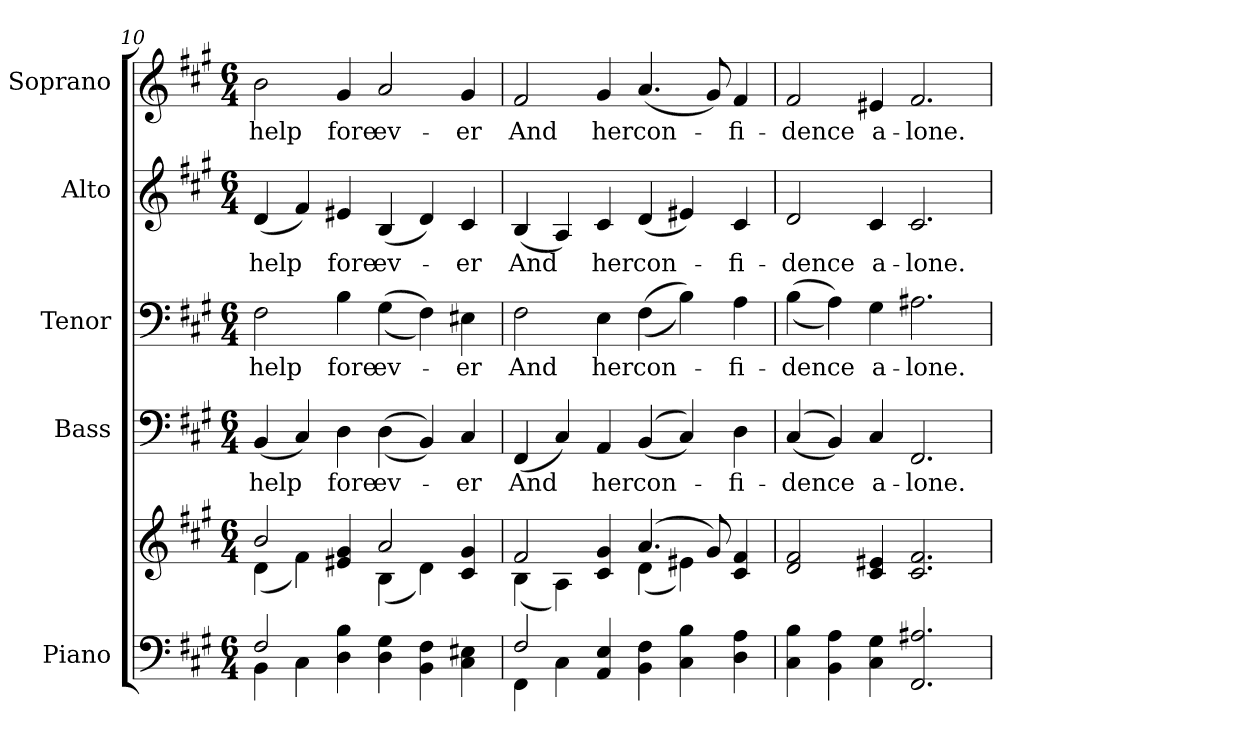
**kern	**kern	**kern	**text	**kern	**text	**kern	**text	**kern	**text
*part5	*part5	*part4	*part4	*part3	*part3	*part2	*part2	*part1	*part1
*staff6	*staff5	*staff4	*staff4	*staff3	*staff3	*staff2	*staff2	*staff1	*staff1
*I"Piano	*	*I"Bass	*	*I"Tenor	*	*I"Alto	*	*I"Soprano	*
*I'Pno.	*	*I'B.	*	*I'T.	*	*I'A.	*	*I'S.	*
*clefF4	*clefG2	*clefF4	*	*clefF4	*	*clefG2	*	*clefG2	*
*k[f#c#g#]	*k[f#c#g#]	*k[f#c#g#]	*	*k[f#c#g#]	*	*k[f#c#g#]	*	*k[f#c#g#]	*
*A:	*A:	*A:	*	*A:	*	*A:	*	*A:	*
*M6/4	*M6/4	*M6/4	*	*M6/4	*	*M6/4	*	*M6/4	*
=10	=10	=10	=10	=10	=10	=10	=10	=10	=10
*^	*^	*	*	*	*	*	*	*	*
!	!	!	!	!	!LO:LY:b:color=#000000	!	!	!	!	!	!
!	!	!	!	!	!	!	!LO:LY:b:color=#000000	!	!	!	!
!	!	!	!	!	!	!	!	!	!LO:LY:b:color=#000000	!	!
!	!	!	!	!	!	!	!	!	!	!	!LO:LY:b:color=#000000
2F#i/	4BBi\	2bi/	(4di\	(4BBi/	help	2F#i\	help	(4di/	help	2bi\	help
.	4C#i\	.	4f#i\)	4C#i/)	.	.	.	4f#i/)	.	.	.
!	!	!	!	!	!LO:LY:b:color=#000000	!	!	!	!	!	!
!	!	!	!	!	!	!	!LO:LY:b:color=#000000	!	!	!	!
!	!	!	!	!	!	!	!	!	!LO:LY:b:color=#000000	!	!
!	!	!	!	!	!	!	!	!	!	!	!LO:LY:b:color=#000000
4Di\ 4Bi	4ryy	4e#Xi/ 4g#i	4ryy	4Di\	fore	4Bi\	fore	4e#Xi/	fore	4g#i/	fore
!	!	!	!	!	!LO:LY:b:color=#000000	!	!	!	!	!	!
!	!	!	!	!	!	!	!LO:LY:b:color=#000000	!	!	!	!
!	!	!	!	!	!	!	!	!	!LO:LY:b:color=#000000	!	!
!	!	!	!	!	!	!	!	!	!	!	!LO:LY:b:color=#000000
4Di\ 4G#i	2.ryy	2ai/	(4Bi\	((4Di\	ev-	((4G#i\	ev-	(4Bi/	ev-	2ai/	ev-
4BBi\ 4F#i	.	.	4di\)	4BBi/))	.	4F#i\))	.	4di/)	.	.	.
!	!	!	!	!	!LO:LY:b:color=#000000	!	!	!	!	!	!
!	!	!	!	!	!	!	!LO:LY:b:color=#000000	!	!	!	!
!	!	!	!	!	!	!	!	!	!LO:LY:b:color=#000000	!	!
!	!	!	!	!	!	!	!	!	!	!	!LO:LY:b:color=#000000
4C#i\ 4E#Xi	.	4c#i/ 4g#i	4ryy	4C#i/	-er	4E#Xi\	-er	4c#i/	-er	4g#i/	-er
!!LO:PB:g=z
=11	=11	=11	=11	=11	=11	=11	=11	=11	=11	=11	=11
!	!	!	!	!	!LO:LY:b:color=#000000	!	!	!	!	!	!
!	!	!	!	!	!	!	!LO:LY:b:color=#000000	!	!	!	!
!	!	!	!	!	!	!	!	!	!LO:LY:b:color=#000000	!	!
!	!	!	!	!	!	!	!	!	!	!	!LO:LY:b:color=#000000
2F#i/	4FF#i\	2f#i/	(4Bi\	(4FF#i/	And	2F#i\	And	(4Bi/	And	2f#i/	And
.	4C#i\	.	4Ai\)	4C#i/)	.	.	.	4Ai/)	.	.	.
!	!	!	!	!	!LO:LY:b:color=#000000	!	!	!	!	!	!
!	!	!	!	!	!	!	!LO:LY:b:color=#000000	!	!	!	!
!	!	!	!	!	!	!	!	!	!LO:LY:b:color=#000000	!	!
!	!	!	!	!	!	!	!	!	!	!	!LO:LY:b:color=#000000
4AAi/ 4Ei	4ryy	4c#i/ 4g#i	4ryy	4AAi/	her	4Ei\	her	4c#i/	her	4g#i/	her
!	!	!	!	!	!LO:LY:b:color=#000000	!	!	!	!	!	!
!	!	!	!	!	!	!	!LO:LY:b:color=#000000	!	!	!	!
!	!	!	!	!	!	!	!	!	!LO:LY:b:color=#000000	!	!
!	!	!	!	!	!	!	!	!	!	!	!LO:LY:b:color=#000000
4BBi\ 4F#i	2.ryy	(4.ai/	(4di\	((4BBi/	con-	((4F#i\	con-	(4di/	con-	(4.ai/	con-
4C#i\ 4Bi	.	.	4e#Xi\)	4C#i/))	.	4Bi\))	.	4e#Xi/)	.	.	.
.	.	8g#i/)	.	.	.	.	.	.	.	8g#i/)	.
!	!	!	!	!	!LO:LY:b:color=#000000	!	!	!	!	!	!
!	!	!	!	!	!	!	!LO:LY:b:color=#000000	!	!	!	!
!	!	!	!	!	!	!	!	!	!LO:LY:b:color=#000000	!	!
!	!	!	!	!	!	!	!	!	!	!	!LO:LY:b:color=#000000
4Di\ 4Ai	.	4c#i/ 4f#i	4ryy	4Di\	-fi-	4Ai\	-fi-	4c#i/	-fi-	4f#i/	-fi-
*v	*v	*	*	*	*	*	*	*	*	*	*
*	*v	*v	*	*	*	*	*	*	*	*
=12	=12	=12	=12	=12	=12	=12	=12	=12	=12
*	*^	*	*	*	*	*	*	*	*
!	!	!	!	!LO:LY:b:color=#000000	!	!	!	!	!	!
*	*v	*v	*	*	*	*	*	*	*	*
*	*^	*	*	*	*	*	*	*	*
!	!	!	!	!	!	!LO:LY:b:color=#000000	!	!	!	!
*	*v	*v	*	*	*	*	*	*	*	*
*	*^	*	*	*	*	*	*	*	*
!	!	!	!	!	!	!	!	!LO:LY:b:color=#000000	!	!
*	*v	*v	*	*	*	*	*	*	*	*
*	*^	*	*	*	*	*	*	*	*
!	!	!	!	!	!	!	!	!	!	!LO:LY:b:color=#000000
*	*v	*v	*	*	*	*	*	*	*	*
4C#i\ 4Bi	2di/ 2f#i	((4C#i/	-dence	((4Bi\	-dence	2di/	-dence	2f#i/	-dence
4BBi\ 4Ai	.	4BBi/))	.	4Ai\))	.	.	.	.	.
!	!	!	!LO:LY:b:color=#000000	!	!	!	!	!	!
!	!	!	!	!	!LO:LY:b:color=#000000	!	!	!	!
!	!	!	!	!	!	!	!LO:LY:b:color=#000000	!	!
!	!	!	!	!	!	!	!	!	!LO:LY:b:color=#000000
4C#i\ 4G#i	4c#i/ 4e#Xi	4C#i/	a-	4G#i\	a-	4c#i/	a-	4e#Xi/	a-
!	!	!	!LO:LY:b:color=#000000	!	!	!	!	!	!
!	!	!	!	!	!LO:LY:b:color=#000000	!	!	!	!
!	!	!	!	!	!	!	!LO:LY:b:color=#000000	!	!
!	!	!	!	!	!	!	!	!	!LO:LY:b:color=#000000
2.FF#i/ 2.A#Xi	2.c#i/ 2.f#i	2.FF#i/	-lone.	2.A#Xi\	-lone.	2.c#i/	-lone.	2.f#i/	-lone.
=	=	=	=	=	=	=	=	=	=
*-	*-	*-	*-	*-	*-	*-	*-	*-	*-
